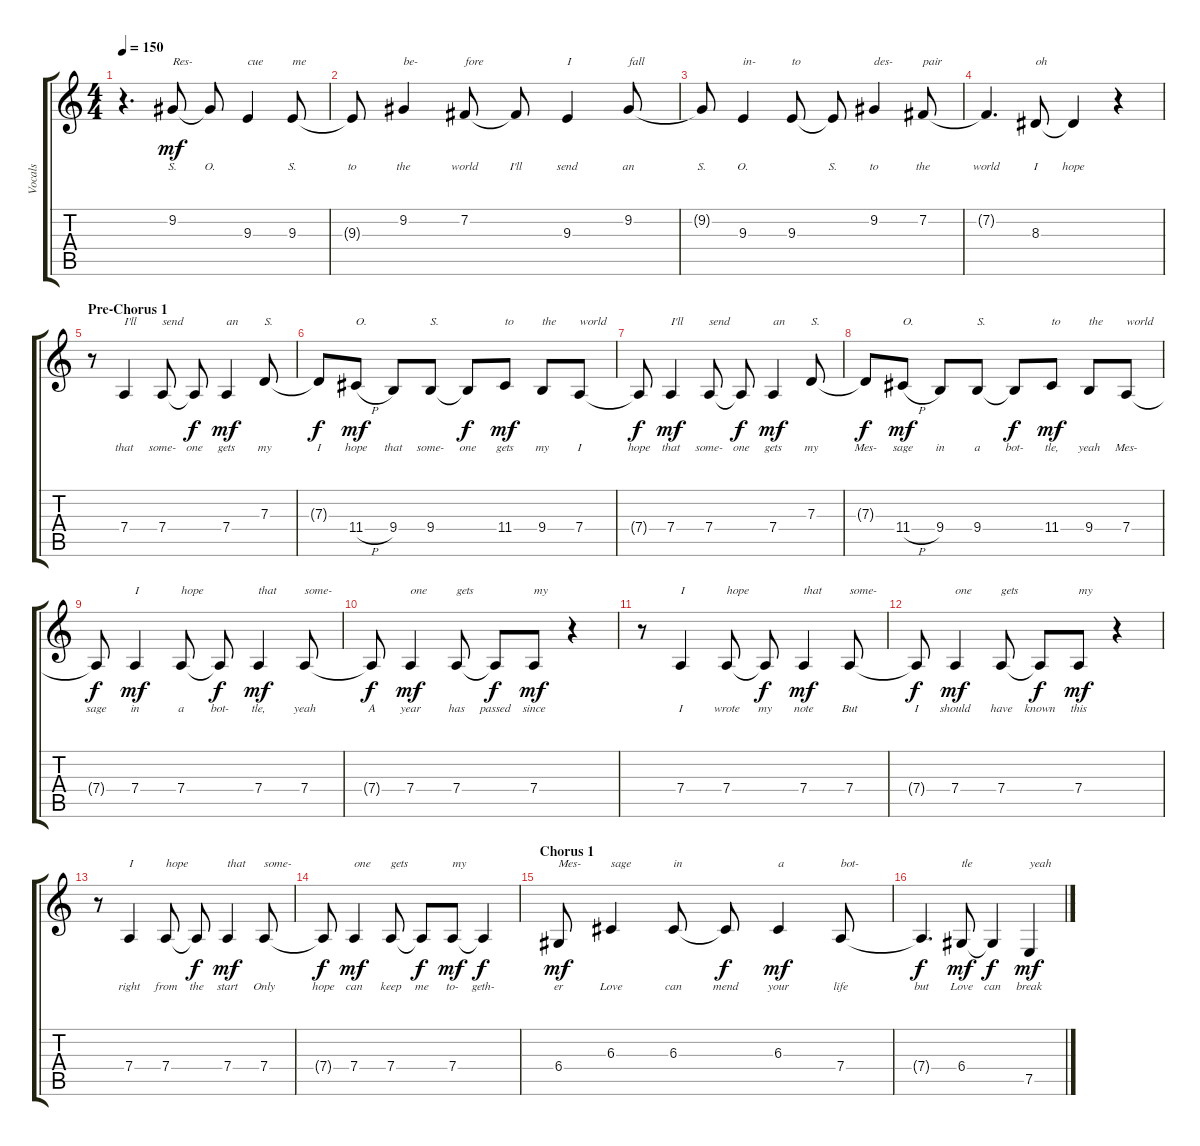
\track ("Vocals" "Vocals") {instrument bassoon}
\staff {score tabs}
\tuning (E4 B3 G3 D3 A2 E2) {hide}
\ts (4 4)
\tempo 150
\clef g2
\ks c
r.4{d dy mf} 9.2.8{txt "Res-" lyrics (0 "S.") lyrics (1 "") lyrics (2 "") lyrics (3 "") lyrics (4 "")} 9.2{t}.8{lyrics (0 "O.") lyrics (1 "") lyrics (2 "") lyrics (3 "") lyrics (4 "")} 9.3.4{txt "cue" lyrics (0 " ") lyrics (1 "") lyrics (2 "") lyrics (3 "") lyrics (4 "")} 9.3.8{txt "me" lyrics (0 "S.") lyrics (1 "") lyrics (2 "") lyrics (3 "") lyrics (4 "")} |
9.3{t}.8{lyrics (0 "to") lyrics (1 "") lyrics (2 "") lyrics (3 "") lyrics (4 "")} 9.2.4{txt "be-" lyrics (0 "the") lyrics (1 "") lyrics (2 "") lyrics (3 "") lyrics (4 "")} 7.2.8{txt "fore" lyrics (0 "world") lyrics (1 "") lyrics (2 "") lyrics (3 "") lyrics (4 "")} 7.2{t}.8{lyrics (0 "I'll") lyrics (1 "") lyrics (2 "") lyrics (3 "") lyrics (4 "")} 9.3.4{txt "I" lyrics (0 "send") lyrics (1 "") lyrics (2 "") lyrics (3 "") lyrics (4 "")} 9.2.8{txt "fall" lyrics (0 "an") lyrics (1 "") lyrics (2 "") lyrics (3 "") lyrics (4 "")} |
9.2{t}.8{lyrics (0 "S.") lyrics (1 "") lyrics (2 "") lyrics (3 "") lyrics (4 "")} 9.3.4{txt "in-" lyrics (0 "O.") lyrics (1 "") lyrics (2 "") lyrics (3 "") lyrics (4 "")} 9.3.8{txt "to" lyrics (0 " ") lyrics (1 "") lyrics (2 "") lyrics (3 "") lyrics (4 "")} 9.3{t}.8{lyrics (0 "S.") lyrics (1 "") lyrics (2 "") lyrics (3 "") lyrics (4 "")} 9.2.4{txt "des-" lyrics (0 "to") lyrics (1 "") lyrics (2 "") lyrics (3 "") lyrics (4 "")} 7.2.8{txt "pair" lyrics (0 "the") lyrics (1 "") lyrics (2 "") lyrics (3 "") lyrics (4 "")} |
7.2{t}.4{d lyrics (0 "world") lyrics (1 "") lyrics (2 "") lyrics (3 "") lyrics (4 "")} 8.3.8{txt "oh" lyrics (0 "I") lyrics (1 "") lyrics (2 "") lyrics (3 "") lyrics (4 "")} 8.3{t}.4{lyrics (0 "hope") lyrics (1 "") lyrics (2 "") lyrics (3 "") lyrics (4 "")} r.4 |
\section ("" "Pre-Chorus 1")
r.8 7.4.4{txt "I'll" lyrics (0 "that") lyrics (1 "") lyrics (2 "") lyrics (3 "") lyrics (4 "")} 7.4.8{txt "send" lyrics (0 "some-") lyrics (1 "") lyrics (2 "") lyrics (3 "") lyrics (4 "")} 7.4{t}.8{lyrics (0 "one") lyrics (1 "") lyrics (2 "") lyrics (3 "") lyrics (4 "") dy f} 7.4.4{txt "an" lyrics (0 "gets") lyrics (1 "") lyrics (2 "") lyrics (3 "") lyrics (4 "") dy mf} 7.3.8{txt "S." lyrics (0 "my") lyrics (1 "") lyrics (2 "") lyrics (3 "") lyrics (4 "")} |
7.3{t}.8{lyrics (0 "I") lyrics (1 "") lyrics (2 "") lyrics (3 "") lyrics (4 "") dy f} 11.4{h}.8{txt "O." lyrics (0 "hope") lyrics (1 "") lyrics (2 "") lyrics (3 "") lyrics (4 "") dy mf} 9.4.8{lyrics (0 "that") lyrics (1 "") lyrics (2 "") lyrics (3 "") lyrics (4 "")} 9.4.8{txt "S." lyrics (0 "some-") lyrics (1 "") lyrics (2 "") lyrics (3 "") lyrics (4 "")} 9.4{t}.8{lyrics (0 "one") lyrics (1 "") lyrics (2 "") lyrics (3 "") lyrics (4 "") dy f} 11.4.8{txt "to" lyrics (0 "gets") lyrics (1 "") lyrics (2 "") lyrics (3 "") lyrics (4 "") dy mf} 9.4.8{txt "the" lyrics (0 "my") lyrics (1 "") lyrics (2 "") lyrics (3 "") lyrics (4 "")} 7.4.8{txt "world" lyrics (0 "I") lyrics (1 "") lyrics (2 "") lyrics (3 "") lyrics (4 "")} |
7.4{t}.8{lyrics (0 "hope") lyrics (1 "") lyrics (2 "") lyrics (3 "") lyrics (4 "") dy f} 7.4.4{txt "I'll" lyrics (0 "that") lyrics (1 "") lyrics (2 "") lyrics (3 "") lyrics (4 "") dy mf} 7.4.8{txt "send" lyrics (0 "some-") lyrics (1 "") lyrics (2 "") lyrics (3 "") lyrics (4 "")} 7.4{t}.8{lyrics (0 "one") lyrics (1 "") lyrics (2 "") lyrics (3 "") lyrics (4 "") dy f} 7.4.4{txt "an" lyrics (0 "gets") lyrics (1 "") lyrics (2 "") lyrics (3 "") lyrics (4 "") dy mf} 7.3.8{txt "S." lyrics (0 "my") lyrics (1 "") lyrics (2 "") lyrics (3 "") lyrics (4 "")} |
7.3{t}.8{lyrics (0 "Mes-") lyrics (1 "") lyrics (2 "") lyrics (3 "") lyrics (4 "") dy f} 11.4{h}.8{txt "O." lyrics (0 "sage") lyrics (1 "") lyrics (2 "") lyrics (3 "") lyrics (4 "") dy mf} 9.4.8{lyrics (0 "in") lyrics (1 "") lyrics (2 "") lyrics (3 "") lyrics (4 "")} 9.4.8{txt "S." lyrics (0 "a") lyrics (1 "") lyrics (2 "") lyrics (3 "") lyrics (4 "")} 9.4{t}.8{lyrics (0 "bot-") lyrics (1 "") lyrics (2 "") lyrics (3 "") lyrics (4 "") dy f} 11.4.8{txt "to" lyrics (0 "tle,") lyrics (1 "") lyrics (2 "") lyrics (3 "") lyrics (4 "") dy mf} 9.4.8{txt "the" lyrics (0 "yeah") lyrics (1 "") lyrics (2 "") lyrics (3 "") lyrics (4 "")} 7.4.8{txt "world" lyrics (0 "Mes-") lyrics (1 "") lyrics (2 "") lyrics (3 "") lyrics (4 "")} |
7.4{t}.8{lyrics (0 "sage") lyrics (1 "") lyrics (2 "") lyrics (3 "") lyrics (4 "") dy f} 7.4.4{txt "I" lyrics (0 "in") lyrics (1 "") lyrics (2 "") lyrics (3 "") lyrics (4 "") dy mf} 7.4.8{txt "hope" lyrics (0 "a") lyrics (1 "") lyrics (2 "") lyrics (3 "") lyrics (4 "")} 7.4{t}.8{lyrics (0 "bot-") lyrics (1 "") lyrics (2 "") lyrics (3 "") lyrics (4 "") dy f} 7.4.4{txt "that" lyrics (0 "tle,") lyrics (1 "") lyrics (2 "") lyrics (3 "") lyrics (4 "") dy mf} 7.4.8{txt "some-" lyrics (0 "yeah") lyrics (1 "") lyrics (2 "") lyrics (3 "") lyrics (4 "")} |
7.4{t}.8{lyrics (0 "A") lyrics (1 "") lyrics (2 "") lyrics (3 "") lyrics (4 "") dy f} 7.4.4{txt "one" lyrics (0 "year") lyrics (1 "") lyrics (2 "") lyrics (3 "") lyrics (4 "") dy mf} 7.4.8{txt "gets" lyrics (0 "has") lyrics (1 "") lyrics (2 "") lyrics (3 "") lyrics (4 "")} 7.4{t}.8{lyrics (0 "passed") lyrics (1 "") lyrics (2 "") lyrics (3 "") lyrics (4 "") dy f} 7.4.8{txt "my" lyrics (0 "since") lyrics (1 "") lyrics (2 "") lyrics (3 "") lyrics (4 "") dy mf} r.4 |
r.8 7.4.4{txt "I" lyrics (0 "I") lyrics (1 "") lyrics (2 "") lyrics (3 "") lyrics (4 "")} 7.4.8{txt "hope" lyrics (0 "wrote") lyrics (1 "") lyrics (2 "") lyrics (3 "") lyrics (4 "")} 7.4{t}.8{lyrics (0 "my") lyrics (1 "") lyrics (2 "") lyrics (3 "") lyrics (4 "") dy f} 7.4.4{txt "that" lyrics (0 "note") lyrics (1 "") lyrics (2 "") lyrics (3 "") lyrics (4 "") dy mf} 7.4.8{txt "some-" lyrics (0 "But") lyrics (1 "") lyrics (2 "") lyrics (3 "") lyrics (4 "")} |
7.4{t}.8{lyrics (0 "I") lyrics (1 "") lyrics (2 "") lyrics (3 "") lyrics (4 "") dy f} 7.4.4{txt "one" lyrics (0 "should") lyrics (1 "") lyrics (2 "") lyrics (3 "") lyrics (4 "") dy mf} 7.4.8{txt "gets" lyrics (0 "have") lyrics (1 "") lyrics (2 "") lyrics (3 "") lyrics (4 "")} 7.4{t}.8{lyrics (0 "known") lyrics (1 "") lyrics (2 "") lyrics (3 "") lyrics (4 "") dy f} 7.4.8{txt "my" lyrics (0 "this") lyrics (1 "") lyrics (2 "") lyrics (3 "") lyrics (4 "") dy mf} r.4 |
r.8 7.4.4{txt "I" lyrics (0 "right") lyrics (1 "") lyrics (2 "") lyrics (3 "") lyrics (4 "")} 7.4.8{txt "hope" lyrics (0 "from") lyrics (1 "") lyrics (2 "") lyrics (3 "") lyrics (4 "")} 7.4{t}.8{lyrics (0 "the") lyrics (1 "") lyrics (2 "") lyrics (3 "") lyrics (4 "") dy f} 7.4.4{txt "that" lyrics (0 "start") lyrics (1 "") lyrics (2 "") lyrics (3 "") lyrics (4 "") dy mf} 7.4.8{txt "some-" lyrics (0 "Only") lyrics (1 "") lyrics (2 "") lyrics (3 "") lyrics (4 "")} |
7.4{t}.8{lyrics (0 "hope") lyrics (1 "") lyrics (2 "") lyrics (3 "") lyrics (4 "") dy f} 7.4.4{txt "one" lyrics (0 "can") lyrics (1 "") lyrics (2 "") lyrics (3 "") lyrics (4 "") dy mf} 7.4.8{txt "gets" lyrics (0 "keep") lyrics (1 "") lyrics (2 "") lyrics (3 "") lyrics (4 "")} 7.4{t}.8{lyrics (0 "me") lyrics (1 "") lyrics (2 "") lyrics (3 "") lyrics (4 "") dy f} 7.4.8{txt "my" lyrics (0 "to-") lyrics (1 "") lyrics (2 "") lyrics (3 "") lyrics (4 "") dy mf} 7.4{t}.4{lyrics (0 "geth-") lyrics (1 "") lyrics (2 "") lyrics (3 "") lyrics (4 "") dy f} |
\section ("" "Chorus 1")
6.4.8{txt "Mes-" lyrics (0 "er") lyrics (1 "") lyrics (2 "") lyrics (3 "") lyrics (4 "") dy mf} 6.3.4{txt "sage" lyrics (0 "Love") lyrics (1 "") lyrics (2 "") lyrics (3 "") lyrics (4 "")} 6.3.8{txt "in" lyrics (0 "can") lyrics (1 "") lyrics (2 "") lyrics (3 "") lyrics (4 "")} 6.3{t}.8{lyrics (0 "mend") lyrics (1 "") lyrics (2 "") lyrics (3 "") lyrics (4 "") dy f} 6.3.4{txt "a" lyrics (0 "your") lyrics (1 "") lyrics (2 "") lyrics (3 "") lyrics (4 "") dy mf} 7.4.8{txt "bot-" lyrics (0 "life") lyrics (1 "") lyrics (2 "") lyrics (3 "") lyrics (4 "")} |
7.4{t}.4{d lyrics (0 "but") lyrics (1 "") lyrics (2 "") lyrics (3 "") lyrics (4 "") dy f} 6.4.8{txt "tle" lyrics (0 "Love") lyrics (1 "") lyrics (2 "") lyrics (3 "") lyrics (4 "") dy mf} 6.4{t}.4{lyrics (0 "can") lyrics (1 "") lyrics (2 "") lyrics (3 "") lyrics (4 "") dy f} 7.5.4{txt "yeah" lyrics (0 "break") lyrics (1 "") lyrics (2 "") lyrics (3 "") lyrics (4 "") dy mf}
